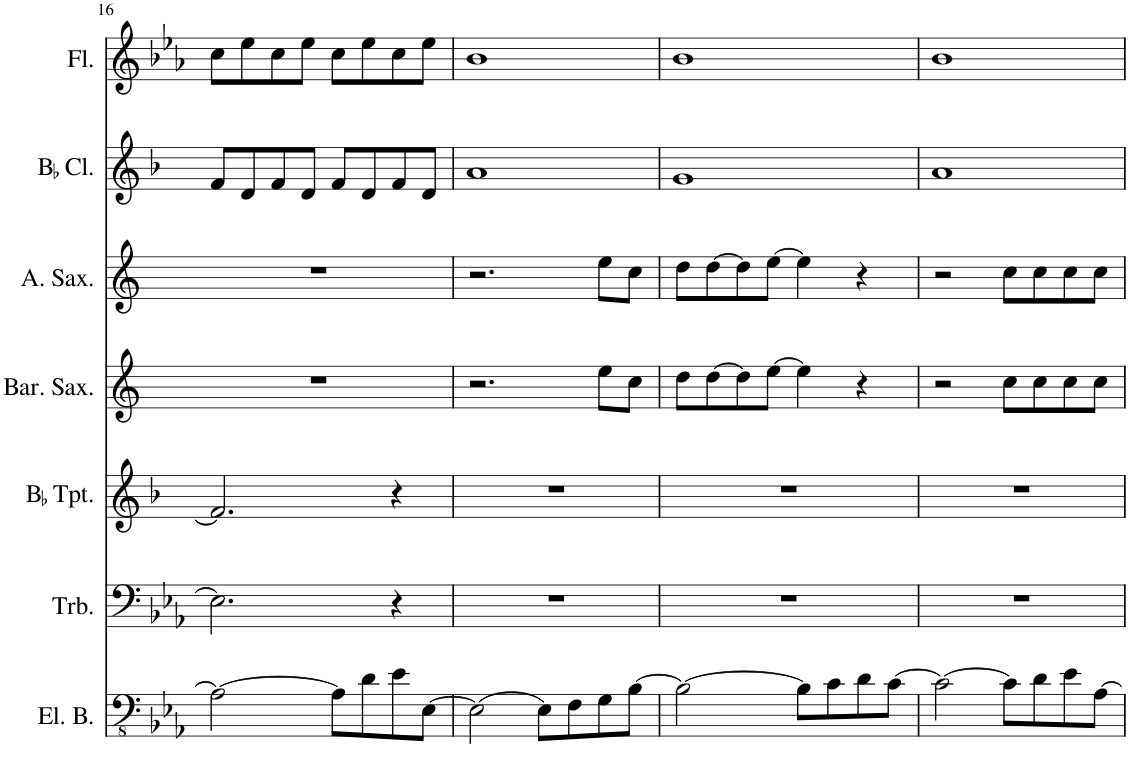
**kern	**kern	**kern	**kern	**kern	**kern	**kern
*part7	*part6	*part5	*part4	*part3	*part2	*part1
*staff7	*staff6	*staff5	*staff4	*staff3	*staff2	*staff1
*I"Electric Bass	*I"Trombone	*I"BaccidentalFlat Trumpet	*I"Baritone Saxophone	*I"Alto Saxophone	*I"BaccidentalFlat Clarinet	*I"Flute
*I'El. B.	*I'Trb.	*I'BaccidentalFlat Tpt.	*I'Bar. Sax.	*I'A. Sax.	*I'BaccidentalFlat Cl.	*I'Fl.
!!LO:PB:g=z
*clefFv4	*clefF4	*clefG2	*clefG2	*clefG2	*clefG2	*clefG2
*	*	*Trd1c2	*Trd12c21	*Trd5c9	*Trd1c2	*
*k[b-e-a-]	*k[b-e-a-]	*k[b-]	*k[]	*k[]	*k[b-]	*k[b-e-a-]
*M4/4	*M4/4	*M4/4	*M4/4	*M4/4	*M4/4	*M4/4
=16	=16	=16	=16	=16	=16	=16
2AA-\_	2.E-\]	2.f/]	1r	1r	8f/L	8cc\L
.	.	.	.	.	8d/	8ee-\
.	.	.	.	.	8f/	8cc\
.	.	.	.	.	8d/J	8ee-\J
8AA-\L]	.	.	.	.	8f/L	8cc\L
8D\	.	.	.	.	8d/	8ee-\
8E-\	4r	4r	.	.	8f/	8cc\
[8EE-\J	.	.	.	.	8d/J	8ee-\J
=17	=17	=17	=17	=17	=17	=17
2EE-\_	1r	1r	2.r	2.r	1a	1b-
8EE-\L]	.	.	.	.	.	.
8FF\	.	.	.	.	.	.
8GG\	.	.	8ee\L	8ee\L	.	.
[8BB-\J	.	.	8cc\J	8cc\J	.	.
=18	=18	=18	=18	=18	=18	=18
2BB-\_	1r	1r	8dd\L	8dd\L	1g	1b-
.	.	.	[8dd\	[8dd\	.	.
.	.	.	8dd\]	8dd\]	.	.
.	.	.	[8ee\J	[8ee\J	.	.
8BB-\L]	.	.	4ee\]	4ee\]	.	.
8C\	.	.	.	.	.	.
8D\	.	.	4r	4r	.	.
[8C\J	.	.	.	.	.	.
=19	=19	=19	=19	=19	=19	=19
2C\_	1r	1r	2r	2r	1a	1b-
8C\L]	.	.	8cc\L	8cc\L	.	.
8D\	.	.	8cc\	8cc\	.	.
8E-\	.	.	8cc\	8cc\	.	.
[8AA-\J	.	.	8cc\J	8cc\J	.	.
=	=	=	=	=	=	=
*-	*-	*-	*-	*-	*-	*-
